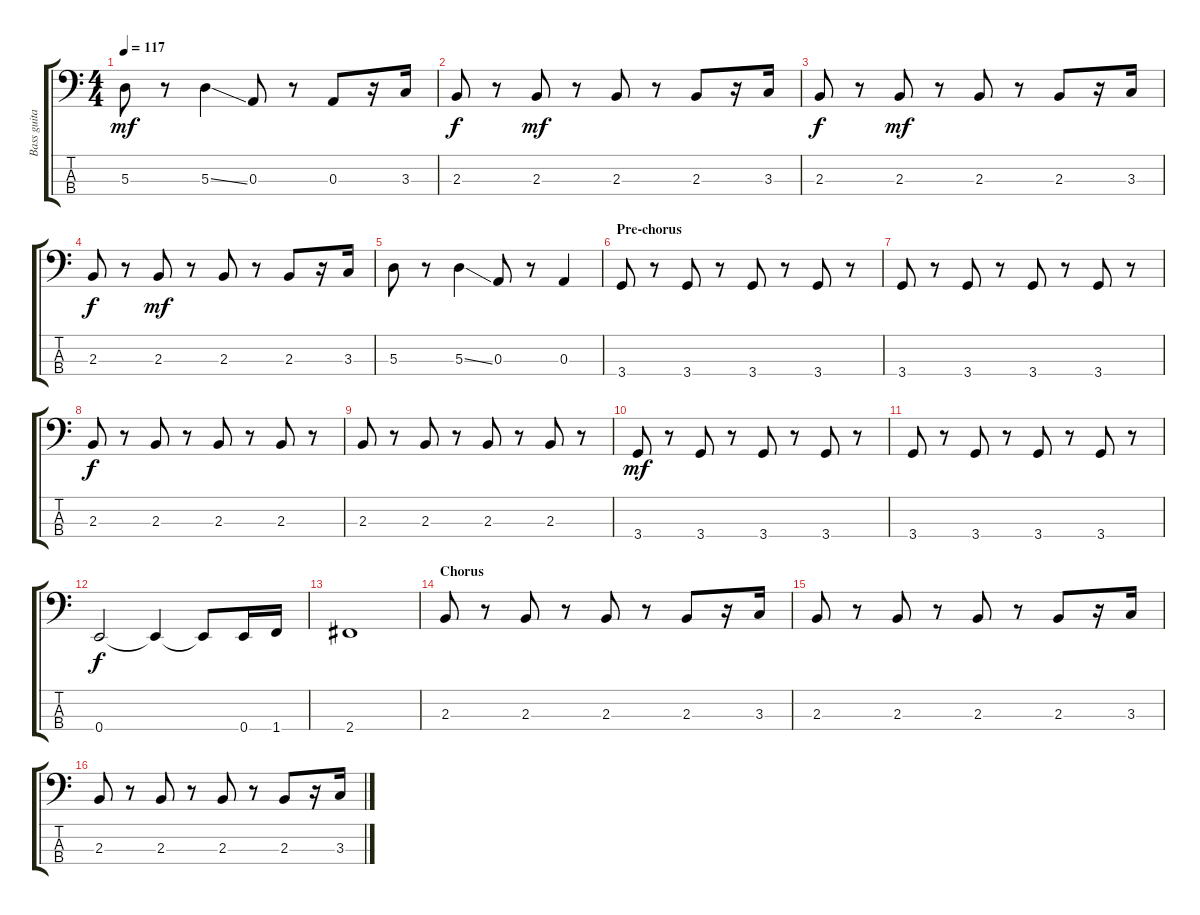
\track ("Bass guitar" "Bass guita") {instrument electricbassfinger}
\staff {score tabs}
\tuning (G2 D2 A1 E1) {hide}
\ts (4 4)
\tempo 117
\clef f4
\ks c
5.3.8{dy mf} r.8 5.3{ss}.4 0.3.8 r.8 0.3.8 r.16 3.3.16 |
2.3.8{dy f} r.8 2.3.8{dy mf} r.8 2.3.8 r.8 2.3.8 r.16 3.3.16 |
2.3.8{dy f} r.8 2.3.8{dy mf} r.8 2.3.8 r.8 2.3.8 r.16 3.3.16 |
2.3.8{dy f} r.8 2.3.8{dy mf} r.8 2.3.8 r.8 2.3.8 r.16 3.3.16 |
5.3.8 r.8 5.3{ss}.4 0.3.8 r.8 0.3.4 |
\section ("" "Pre-chorus")
3.4.8 r.8 3.4.8 r.8 3.4.8 r.8 3.4.8 r.8 |
3.4.8 r.8 3.4.8 r.8 3.4.8 r.8 3.4.8 r.8 |
2.3.8{dy f} r.8 2.3.8 r.8 2.3.8 r.8 2.3.8 r.8 |
2.3.8 r.8 2.3.8 r.8 2.3.8 r.8 2.3.8 r.8 |
3.4.8{dy mf} r.8 3.4.8 r.8 3.4.8 r.8 3.4.8 r.8 |
3.4.8 r.8 3.4.8 r.8 3.4.8 r.8 3.4.8 r.8 |
0.4.2{dy f} 0.4{t}.4 0.4{t}.8 0.4.16 1.4.16 |
2.4.1 |
\section ("" "Chorus")
2.3.8 r.8 2.3.8 r.8 2.3.8 r.8 2.3.8 r.16 3.3.16 |
2.3.8 r.8 2.3.8 r.8 2.3.8 r.8 2.3.8 r.16 3.3.16 |
2.3.8 r.8 2.3.8 r.8 2.3.8 r.8 2.3.8 r.16 3.3.16
